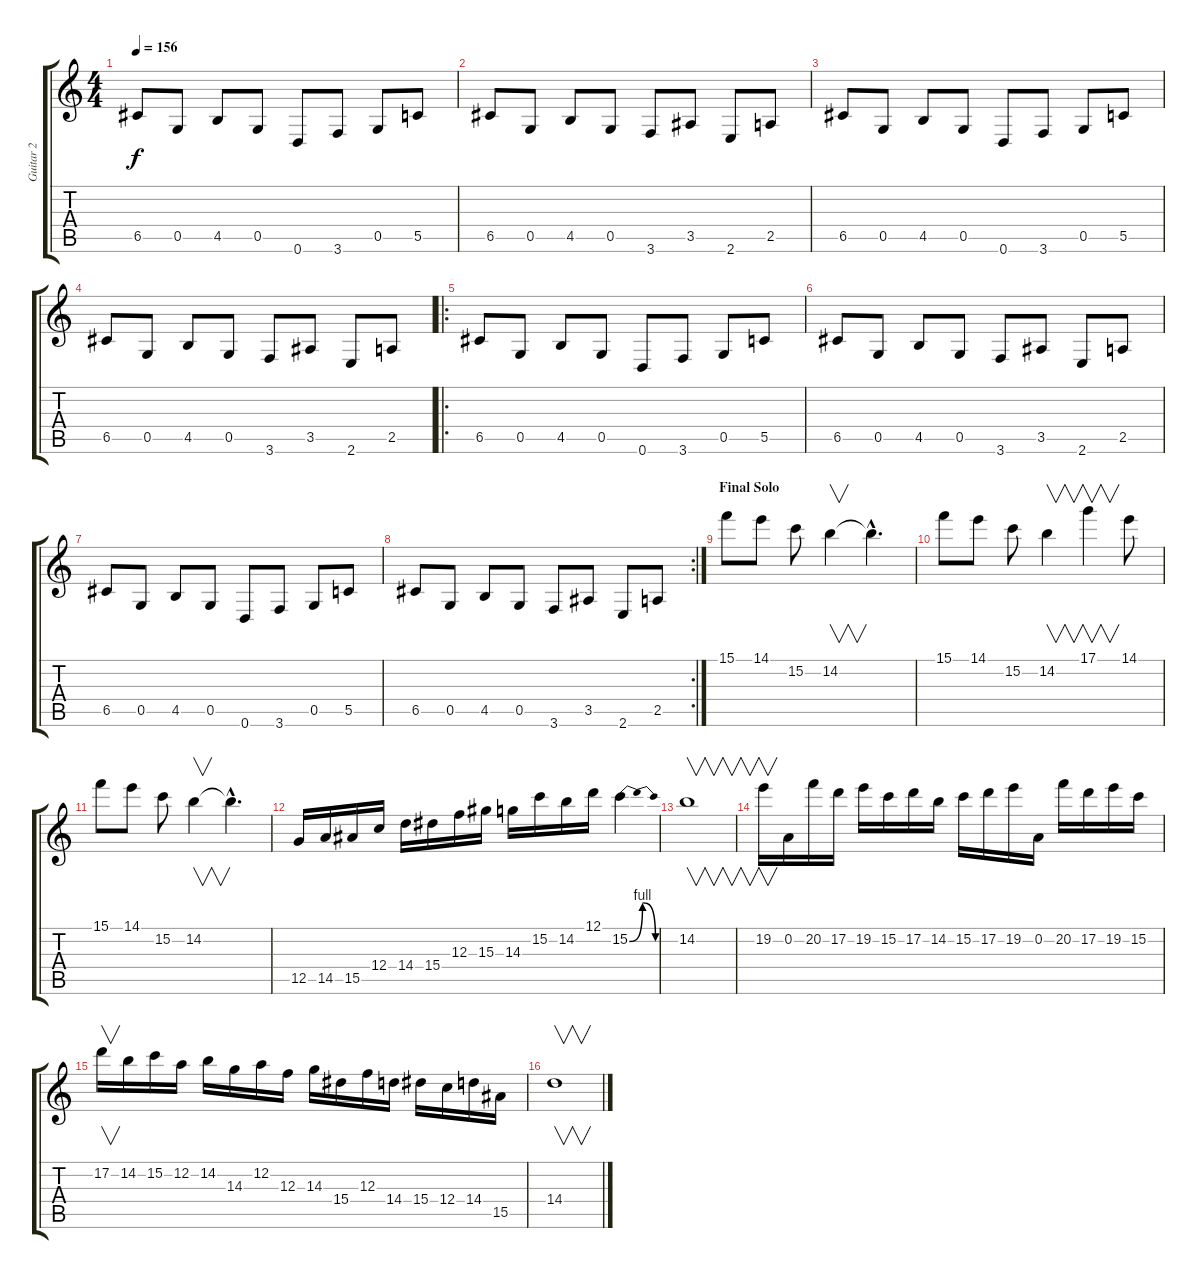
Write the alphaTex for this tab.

\track ("Guitar 2" "Guitar 2") {instrument overdrivenguitar}
\staff {score tabs}
\tuning (D4 A3 F3 C3 G2 D2) {hide}
\ts (4 4)
\tempo 156
\clef g2
\ks c
6.5.8{dy f} 0.5.8 4.5.8 0.5.8 0.6.8 3.6.8 0.5.8 5.5.8 |
6.5.8 0.5.8 4.5.8 0.5.8 3.6.8 3.5.8 2.6.8 2.5.8 |
6.5.8 0.5.8 4.5.8 0.5.8 0.6.8 3.6.8 0.5.8 5.5.8 |
6.5.8 0.5.8 4.5.8 0.5.8 3.6.8 3.5.8 2.6.8 2.5.8 |
\ro
6.5.8 0.5.8 4.5.8 0.5.8 0.6.8 3.6.8 0.5.8 5.5.8 |
6.5.8 0.5.8 4.5.8 0.5.8 3.6.8 3.5.8 2.6.8 2.5.8 |
6.5.8 0.5.8 4.5.8 0.5.8 0.6.8 3.6.8 0.5.8 5.5.8 |
\rc 2
6.5.8 0.5.8 4.5.8 0.5.8 3.6.8 3.5.8 2.6.8 2.5.8 |
\section ("" "Final Solo")
15.1.8 14.1.8 15.2.8 14.2.4{v} 14.2{hac t}.4{d} |
15.1.8 14.1.8 15.2.8 14.2.4{v} 17.1.4{v} 14.1.8 |
15.1.8 14.1.8 15.2.8 14.2.4{v} 14.2{hac t}.4{d} |
12.5.16 14.5.16 15.5.16 12.4.16 14.4.16 15.4.16 12.3.16 15.3.16 14.3.16 15.2.16 14.2.16 12.1.16 15.2{be (bendrelease 0 0 15 4 30 4 60 0)}.4 |
14.2.1{v} |
19.2.16{v} 0.2.16 20.2.16 17.2.16 19.2.16 15.2.16 17.2.16 14.2.16 15.2.16 17.2.16 19.2.16 0.2.16 20.2.16 17.2.16 19.2.16 15.2.16 |
17.2.16{v} 14.2.16 15.2.16 12.2.16 14.2.16 14.3.16 12.2.16 12.3.16 14.3.16 15.4.16 12.3.16 14.4.16 15.4.16 12.4.16 14.4.16 15.5.16 |
14.4.1{v volume 10}
